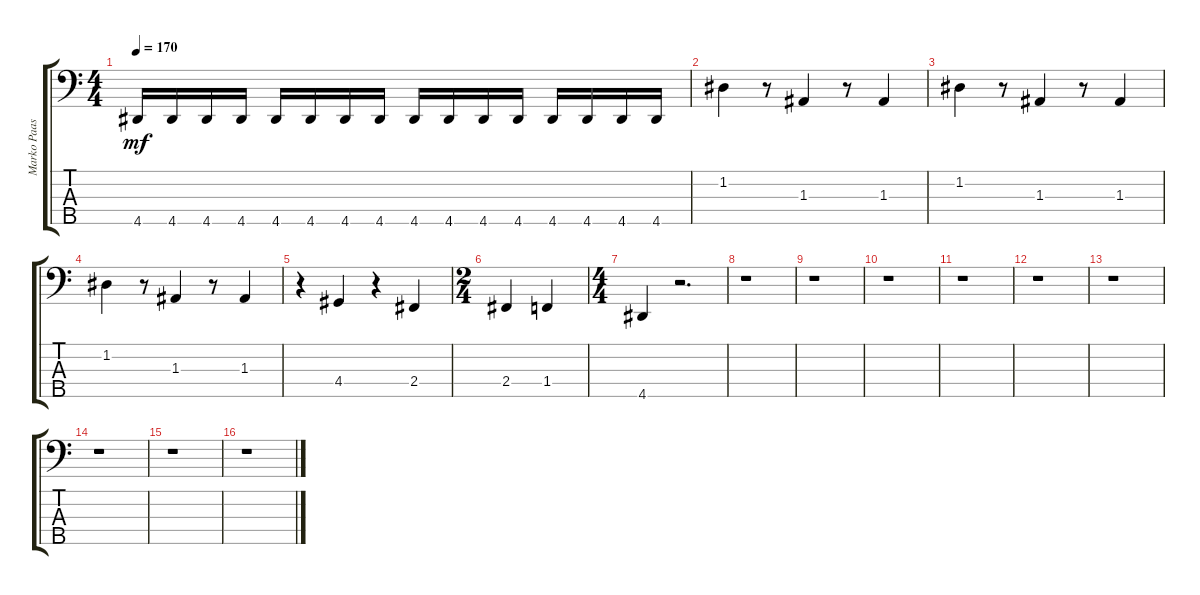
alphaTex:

\track ("Marko Paasikoski" "Marko Paas") {instrument electricbasspick}
\staff {score tabs}
\tuning (G2 D2 A1 E1 B0) {hide}
\ts (4 4)
\tempo 170
\clef f4
\ks c
4.5.16{dy mf} 4.5.16 4.5.16 4.5.16 4.5.16 4.5.16 4.5.16 4.5.16 4.5.16 4.5.16 4.5.16 4.5.16 4.5.16 4.5.16 4.5.16 4.5.16 |
1.2.4 r.8 1.3.4 r.8 1.3.4 |
1.2.4 r.8 1.3.4 r.8 1.3.4 |
1.2.4 r.8 1.3.4 r.8 1.3.4 |
r.4 4.4.4 r.4 2.4.4 |
\ts (2 4)
2.4.4 1.4.4 |
\ts (4 4)
4.5.4 r.2{d} |
r.1 |
r.1 |
r.1 |
r.1 |
r.1 |
r.1 |
r.1 |
r.1 |
r.1
